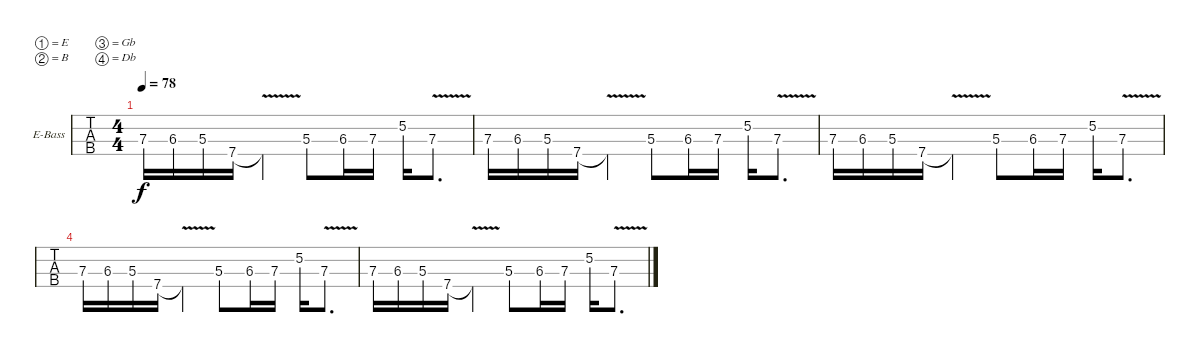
\bracketExtendMode nobrackets
\firstSystemTrackNameOrientation horizontal
\otherSystemsTrackNameOrientation horizontal
\defaultBarNumberDisplay FirstOfSystem
\track ("Bass Down 1.5" "E-Bass") {instrument electricbassfinger}
\staff {tabs}
\tuning (E2 B1 Gb1 Db1)
\ts (4 4)
\tempo 78
\clef f4
\scale
0.255696
\ks c#minor
7.3.16{dy f} 6.3.16 5.3.16 7.4.16 7.4{v t}.4 5.3.8 6.3.16 7.3.16 5.2.16 7.3{v}.8{d} |
\scale
0.244304 7.3.16 6.3.16 5.3.16 7.4.16 7.4{v t}.4 5.3.8 6.3.16 7.3.16 5.2.16 7.3{v}.8{d} |
\scale
0.255696 7.3.16 6.3.16 5.3.16 7.4.16 7.4{v t}.4 5.3.8 6.3.16 7.3.16 5.2.16 7.3{v}.8{d} |
\scale
0.244304 7.3.16 6.3.16 5.3.16 7.4.16 7.4{v t}.4 5.3.8 6.3.16 7.3.16 5.2.16 7.3{v}.8{d} |
\scale
0.627329 7.3.16 6.3.16 5.3.16 7.4.16 7.4{v t}.4 5.3.8 6.3.16 7.3.16 5.2.16 7.3{v}.8{d} |
\scale
0.186335 |
\scale
0.186335
